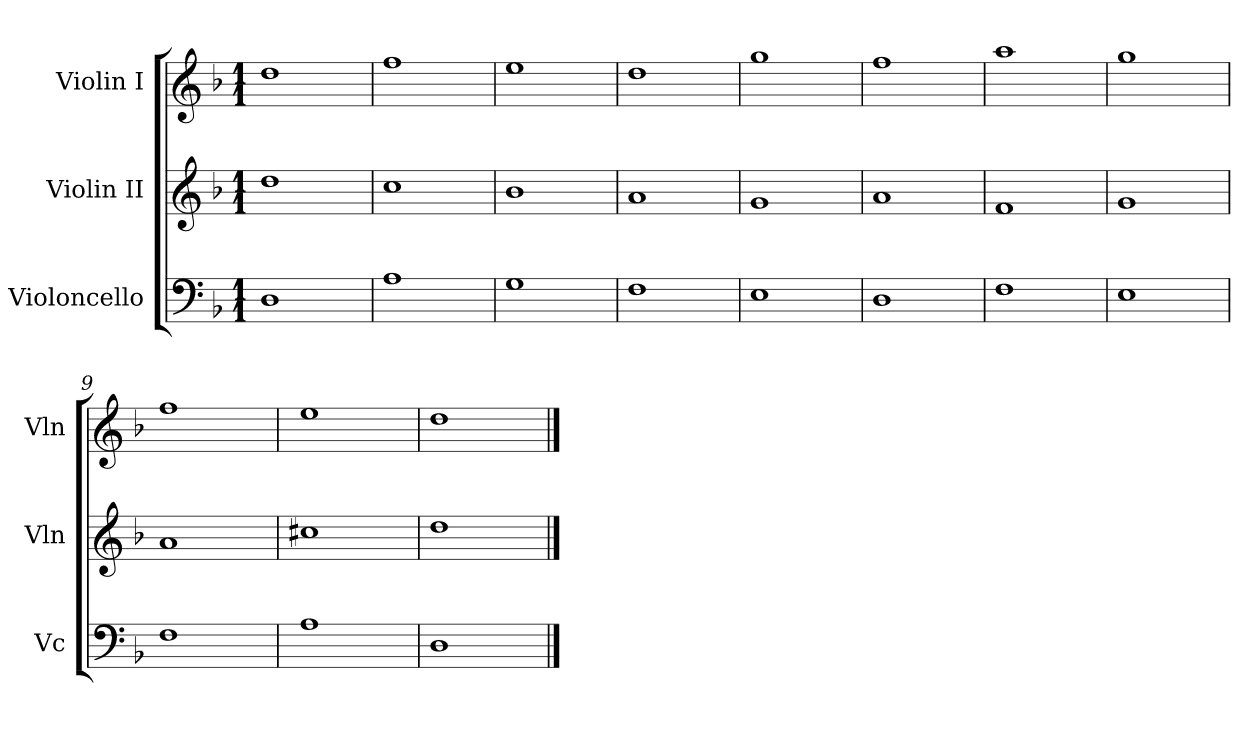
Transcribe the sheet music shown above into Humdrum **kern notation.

**kern	**kern	**kern
*part3	*part2	*part1
*staff3	*staff2	*staff1
*I"Violoncello	*I"Violin II	*I"Violin I
*I'Vc	*I'Vln	*I'Vln
*clefF4	*clefG2	*clefG2
*k[b-]	*k[b-]	*k[b-]
*M1/1	*M1/1	*M1/1
=1	=1	=1
1D	1dd	1dd
=2	=2	=2
1A	1cc	1ff
=3	=3	=3
1G	1b-	1ee
=4	=4	=4
1F	1a	1dd
=5	=5	=5
1E	1g	1gg
=6	=6	=6
1D	1a	1ff
=7	=7	=7
1F	1f	1aa
=8	=8	=8
1E	1g	1gg
=9	=9	=9
1F	1a	1ff
=10	=10	=10
1A	1cc#X	1ee
=11	=11	=11
1D	1dd	1dd
==	==	==
*-	*-	*-
